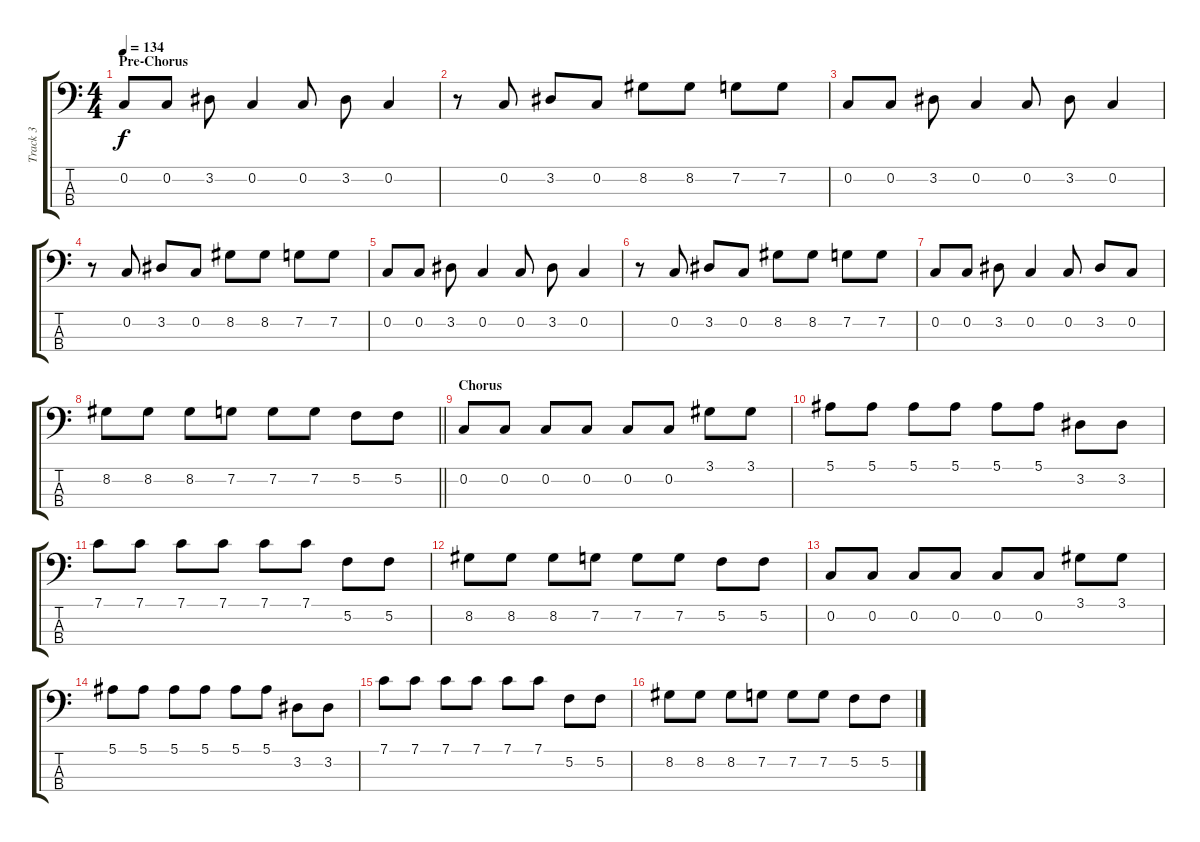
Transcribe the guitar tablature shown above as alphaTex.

\track ("Track 3" "Track 3") {instrument electricbassfinger}
\staff {score tabs}
\tuning (F2 C2 G1 C1) {hide}
\ts (4 4)
\section ("" "Pre-Chorus")
\tempo 134
\clef f4
\ks c
0.2.8{dy f} 0.2.8 3.2.8 0.2.4 0.2.8 3.2.8 0.2.4 |
r.8 0.2.8 3.2.8 0.2.8 8.2.8 8.2.8 7.2.8 7.2.8 |
0.2.8 0.2.8 3.2.8 0.2.4 0.2.8 3.2.8 0.2.4 |
r.8 0.2.8 3.2.8 0.2.8 8.2.8 8.2.8 7.2.8 7.2.8 |
0.2.8 0.2.8 3.2.8 0.2.4 0.2.8 3.2.8 0.2.4 |
r.8 0.2.8 3.2.8 0.2.8 8.2.8 8.2.8 7.2.8 7.2.8 |
0.2.8 0.2.8 3.2.8 0.2.4 0.2.8 3.2.8 0.2.8 |
\barLineRight lightlight
8.2.8 8.2.8 8.2.8 7.2.8 7.2.8 7.2.8 5.2.8 5.2.8 |
\section ("" "Chorus")
0.2.8 0.2.8 0.2.8 0.2.8 0.2.8 0.2.8 3.1.8 3.1.8 |
5.1.8 5.1.8 5.1.8 5.1.8 5.1.8 5.1.8 3.2.8 3.2.8 |
7.1.8 7.1.8 7.1.8 7.1.8 7.1.8 7.1.8 5.2.8 5.2.8 |
8.2.8 8.2.8 8.2.8 7.2.8 7.2.8 7.2.8 5.2.8 5.2.8 |
0.2.8 0.2.8 0.2.8 0.2.8 0.2.8 0.2.8 3.1.8 3.1.8 |
5.1.8 5.1.8 5.1.8 5.1.8 5.1.8 5.1.8 3.2.8 3.2.8 |
7.1.8 7.1.8 7.1.8 7.1.8 7.1.8 7.1.8 5.2.8 5.2.8 |
8.2.8 8.2.8 8.2.8 7.2.8 7.2.8 7.2.8 5.2.8 5.2.8
